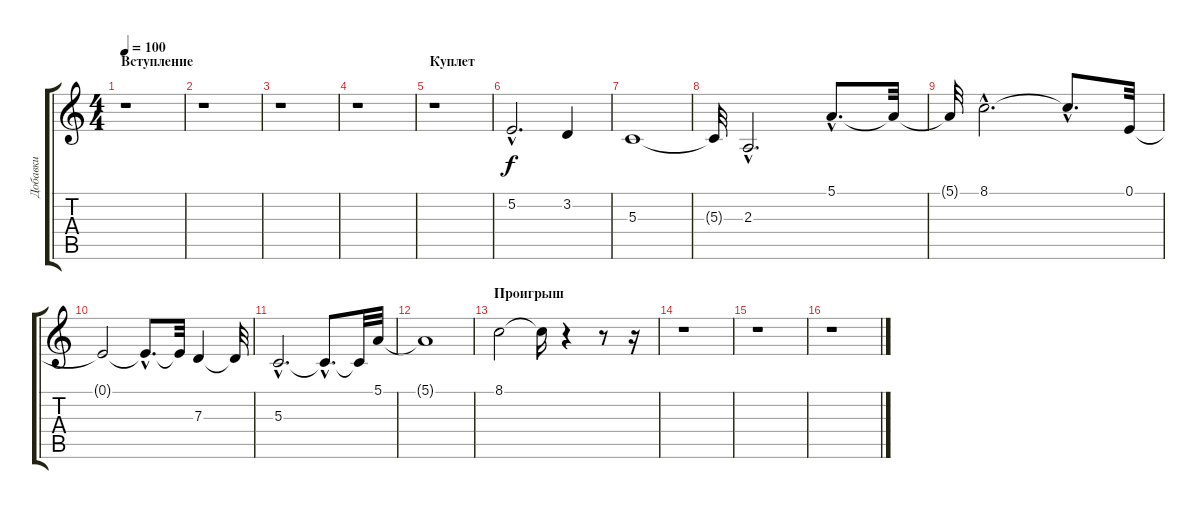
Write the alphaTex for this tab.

\track ("Добавки" "Добавки") {instrument viola}
\staff {score tabs}
\tuning (E4 B3 G3 D3 A2 E2) {hide}
\ts (4 4)
\section ("" "Вступление")
\tempo 100
\clef g2
\ks c
r.1{dy f instrument viola} |
r.1 |
r.1 |
r.1 |
\section ("" "Куплет")
r.1 |
5.2{hac}.2{d} 3.2.4 |
5.3.1 |
5.3{t}.32 2.3{hac}.2{d} 5.1{hac}.8{d} 5.1{t}.32 |
5.1{t}.32 8.1{hac}.2{d} 8.1{hac t}.8{d} 0.1.32 |
0.1{t}.2 0.1{hac t}.8{d} 0.1{t}.32 7.3.4 7.3{t}.32 |
5.3{hac}.2{d} 5.3{hac t}.8{d} 5.3{t}.32 5.1.32 |
5.1{t}.1 |
\section ("" "Проигрыш")
8.1.2 8.1{t}.16 r.4 r.8 r.16 |
r.1 |
r.1 |
r.1
